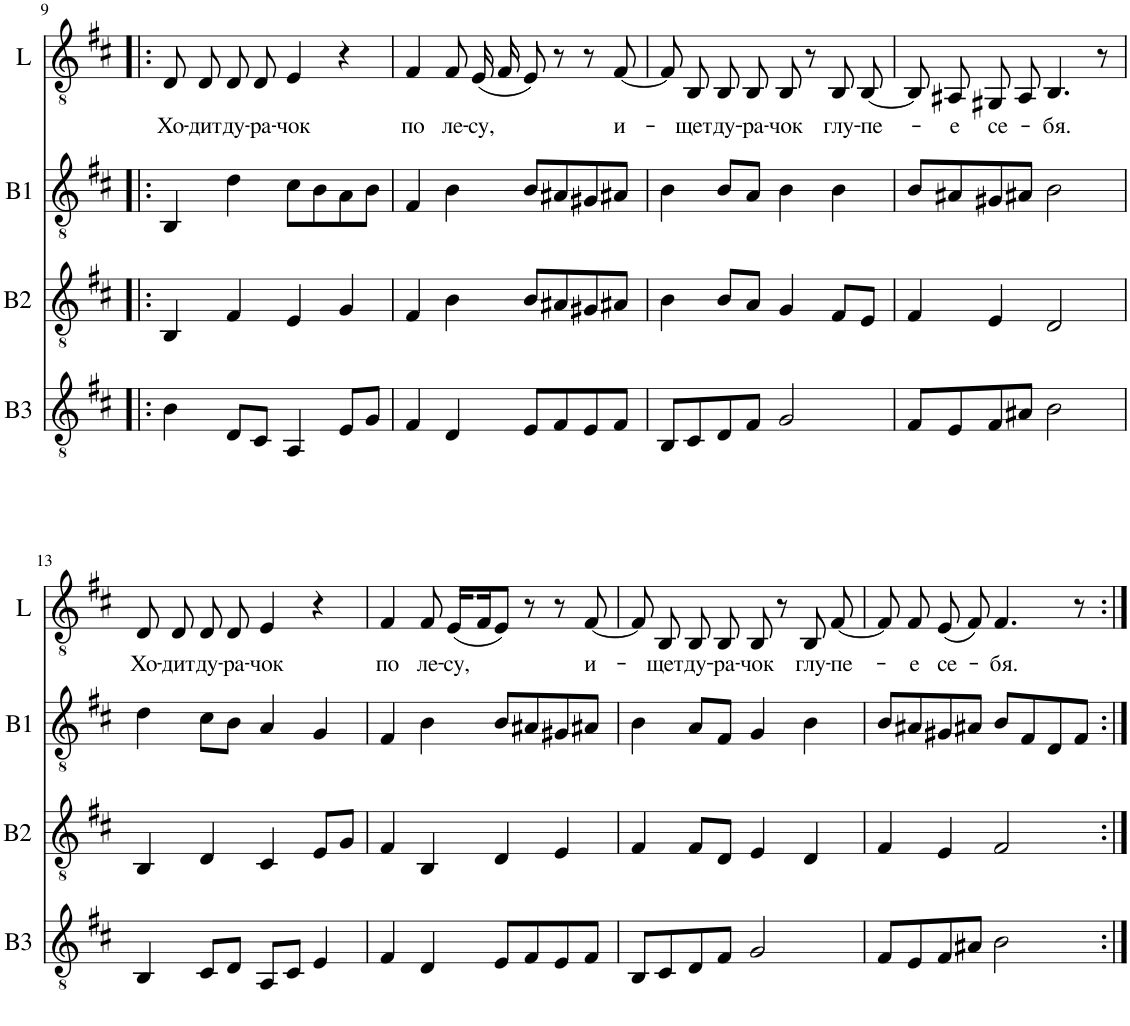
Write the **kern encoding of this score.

**kern	**kern	**kern	**kern	**text
*part4	*part3	*part2	*part1	*part1
*staff4	*staff3	*staff2	*staff1	*staff1
*I"Back 3	*I"Back 2	*I"Back 1	*I"Lead	*
*I'B3	*I'B2	*I'B1	*I'L	*
!!LO:PB:g=z
*clefGv2	*clefGv2	*clefGv2	*clefGv2	*
*	*	*	*Trd12c21	*
*k[f#c#]	*k[f#c#]	*k[f#c#]	*k[f#c#]	*
*M4/4	*M4/4	*M4/4	*M4/4	*
=9!|:	=9!|:	=9!|:	=9!|:	=9!|:
!	!	!	!	!LO:LY:b
4B\	4BB/	4BB/	8D/	Хо-
!	!	!	!	!LO:LY:b
.	.	.	8D/	-дит
!	!	!	!	!LO:LY:b
8D/L	4F#/	4d\	8D/	ду-
!	!	!	!	!LO:LY:b
8C#/J	.	.	8D/	-ра-
!	!	!	!	!LO:LY:b
4AA/	4E/	8c#\L	4E/	-чок
.	.	8B\	.	.
8E/L	4G/	8A\	4r	.
8G/J	.	8B\J	.	.
=10	=10	=10	=10	=10
!	!	!	!	!LO:LY:b
4F#/	4F#/	4F#/	4F#/	по
!	!	!	!	!LO:LY:b
4D/	4B\	4B\	8F#/	ле-
!	!	!	!	!LO:LY:b
.	.	.	(16E/	-су,
.	.	.	16F#/	.
8E/L	8B/L	8B/L	8E/)	.
8F#/	8A#X/	8A#X/	8r	.
8E/	8G#X/	8G#X/	8r	.
!	!	!	!	!LO:LY:b
8F#/J	8A#X/J	8A#X/J	[8F#/	и-
=11	=11	=11	=11	=11
8BB/L	4B\	4B\	8F#/]	.
!	!	!	!	!LO:LY:b
8C#/	.	.	8BB/	-щет
!	!	!	!	!LO:LY:b
8D/	8B/L	8B/L	8BB/	ду-
!	!	!	!	!LO:LY:b
8F#/J	8A/J	8A/J	8BB/	-ра-
!	!	!	!	!LO:LY:b
2G/	4G/	4B\	8BB/	-чок
.	.	.	8r	.
!	!	!	!	!LO:LY:b
.	8F#/L	4B\	8BB/	глу-
!	!	!	!	!LO:LY:b
.	8E/J	.	[8BB/	пе-
=12	=12	=12	=12	=12
8F#/L	4F#/	8B/L	8BB/]	.
!	!	!	!	!LO:LY:b
8E/	.	8A#X/	8AA#X/	-е
!	!	!	!	!LO:LY:b
8F#/	4E/	8G#X/	8GG#X/	се-
8A#X/J	.	8A#X/J	8AA#/	.
!	!	!	!	!LO:LY:b
2B\	2D/	2B\	4.BB/	-бя.
.	.	.	8r	.
!!LO:LB:g=z
=13	=13	=13	=13	=13
!	!	!	!	!LO:LY:b
4BB/	4BB/	4d\	8D/	Хо-
!	!	!	!	!LO:LY:b
.	.	.	8D/	-дит
!	!	!	!	!LO:LY:b
8C#/L	4D/	8c#\L	8D/	ду-
!	!	!	!	!LO:LY:b
8D/J	.	8B\J	8D/	-ра-
!	!	!	!	!LO:LY:b
8AA/L	4C#/	4A/	4E/	-чок
8C#/J	.	.	.	.
4E/	8E/L	4G/	4r	.
.	8G/J	.	.	.
=14	=14	=14	=14	=14
!	!	!	!	!LO:LY:b
4F#/	4F#/	4F#/	4F#/	по
!	!	!	!	!LO:LY:b
4D/	4BB/	4B\	8F#/	ле-
!	!	!	!	!LO:LY:b
.	.	.	(16E/LL	-су,
.	.	.	16F#/L	.
8E/L	4D/	8B/L	8E/J)	.
8F#/	.	8A#X/	8r	.
8E/	4E/	8G#X/	8r	.
!	!	!	!	!LO:LY:b
8F#/J	.	8A#X/J	[8F#/	и-
=15	=15	=15	=15	=15
8BB/L	4F#/	4B\	8F#/]	.
!	!	!	!	!LO:LY:b
8C#/	.	.	8BB/	-щет
!	!	!	!	!LO:LY:b
8D/	8F#/L	8A/L	8BB/	ду-
!	!	!	!	!LO:LY:b
8F#/J	8D/J	8F#/J	8BB/	-ра-
!	!	!	!	!LO:LY:b
2G/	4E/	4G/	8BB/	-чок
.	.	.	8r	.
!	!	!	!	!LO:LY:b
.	4D/	4B\	8BB/	глу-
!	!	!	!	!LO:LY:b
.	.	.	[8F#/	-пе-
=16	=16	=16	=16	=16
8F#/L	4F#/	8B/L	8F#/]	.
!	!	!	!	!LO:LY:b
8E/	.	8A#X/	8F#/	-е
!	!	!	!	!LO:LY:b
8F#/	4E/	8G#X/	(8E/	се-
8A#X/J	.	8A#X/J	8F#/)	.
!	!	!	!	!LO:LY:b
2B\	2F#/	8B/L	4.F#/	-бя.
.	.	8F#/	.	.
.	.	8D/	.	.
.	.	8F#/J	8r	.
=:|!	=:|!	=:|!	=:|!	=:|!
*-	*-	*-	*-	*-
